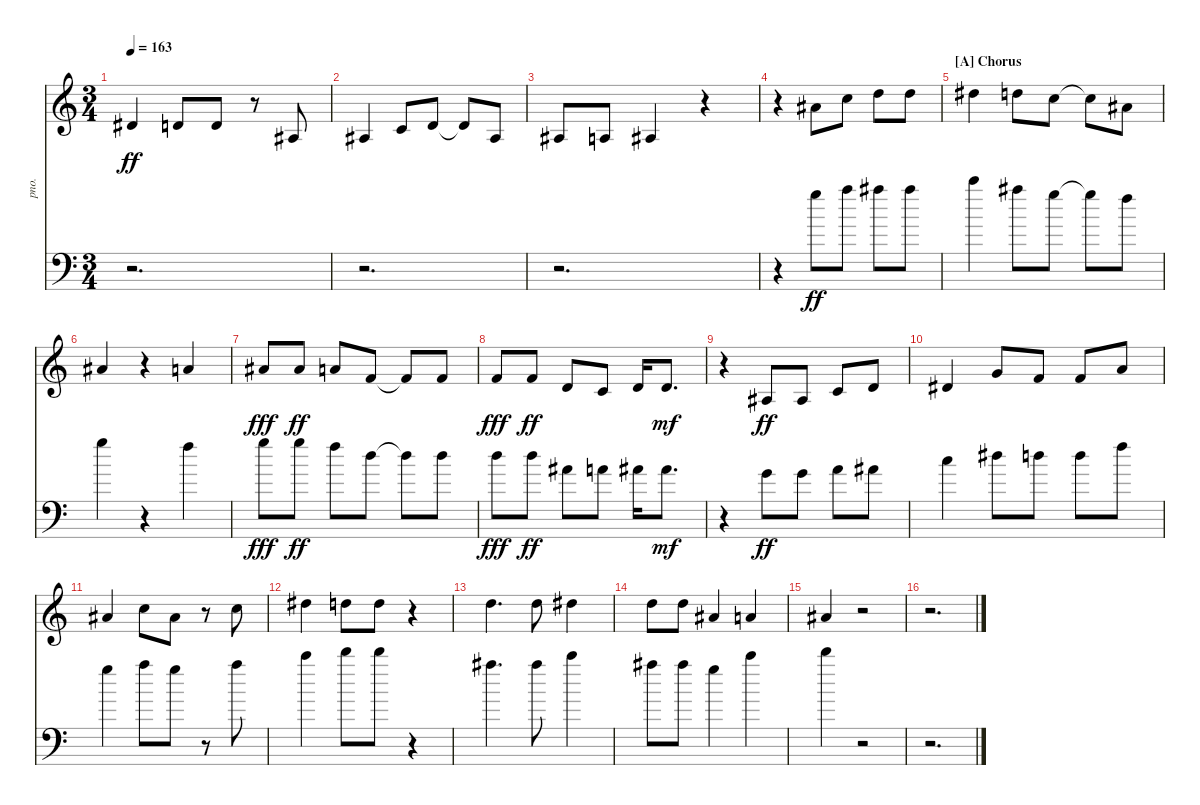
\bracketExtendMode nobrackets
\track ("Melody" "pno.") {instrument acousticgrandpiano}
\staff {score}
\tuning (E4 B3 G3 D3 A2 E2)
\ts (3 4)
\tempo 163
\clef g2
\ks aminor
4.2{acc #}.4{dy ff} 3.2.8 3.2.8 r.8 3.3{acc #}.8 |
3.3{acc #}.4 1.2.8 3.2.8 3.2{t}.8 3.3{acc #}.8 |
3.3{acc #}.8 2.3.8 3.3{acc #}.4 r.4 |
r.4 6.1{acc #}.8 8.1.8 10.1.8 10.1.8 |
\section ("A" "Chorus")
11.1{acc #}.4 10.1.8 8.1.8 8.1{t}.8 6.1{acc #}.8 |
6.1{acc #}.4 r.4 5.1.4 |
6.1{acc #}.8{dy fff} 6.1{acc #}.8{dy ff} 5.1.8 1.1.8 1.1{t}.8 1.1.8 |
1.1.8{dy fff} 1.1.8{dy ff} 3.2.8 1.2.8 3.2.16 3.2.8{d dy mf} |
r.4 3.3{acc #}.8{dy ff} 3.3{acc #}.8 1.2.8 3.2.8 |
4.2{acc #}.4 3.1.8 1.1.8 1.1.8 5.1.8 |
6.1{acc #}.4 8.1.8 6.1{acc #}.8 r.8 8.1.8 |
11.1{acc #}.4 10.1.8 10.1.8 r.4 |
10.1.4{d} 10.1.8 11.1{acc #}.4 |
10.1.8 10.1.8 6.1{acc #}.4 5.1.4 |
6.1{acc #}.4 r.2 |
r.2{d}
\staff {score}
\tuning (G2 D2 A1 E1 B0)
\clef f4
\ottava regular
\simile none
\ks aminor
r.2{d dy ff} |
r.2{d} |
r.2{d} |
r.4 36.1.8 38.1.8 39.1{acc #}.8 39.1{acc #}.8 |
41.1.4 39.1{acc #}.8 36.1.8 36.1{t}.8 34.1.8 |
36.1.4 r.4 34.1.4 |
36.1.8{dy fff} 36.1.8{dy ff} 34.1.8 31.1.8 31.1{t}.8 31.1.8 |
31.1.8{dy fff} 31.1.8{dy ff} 27.1{acc #}.8 26.1.8 27.1{acc #}.16 27.1{acc #}.8{d dy mf} |
r.4 24.1.8{dy ff} 24.1.8 26.1.8 27.1{acc #}.8 |
29.1.4 32.1{acc #}.8 31.1.8 31.1.8 34.1.8 |
36.1.4 38.1.8 36.1.8 r.8 38.1.8 |
41.1.4 43.1.8 43.1.8 r.4 |
39.1{acc #}.4{d} 39.1{acc #}.8 41.1.4 |
39.1{acc #}.8 39.1{acc #}.8 36.1.4 41.1.4 |
43.1.4 r.2 |
r.2{d}
